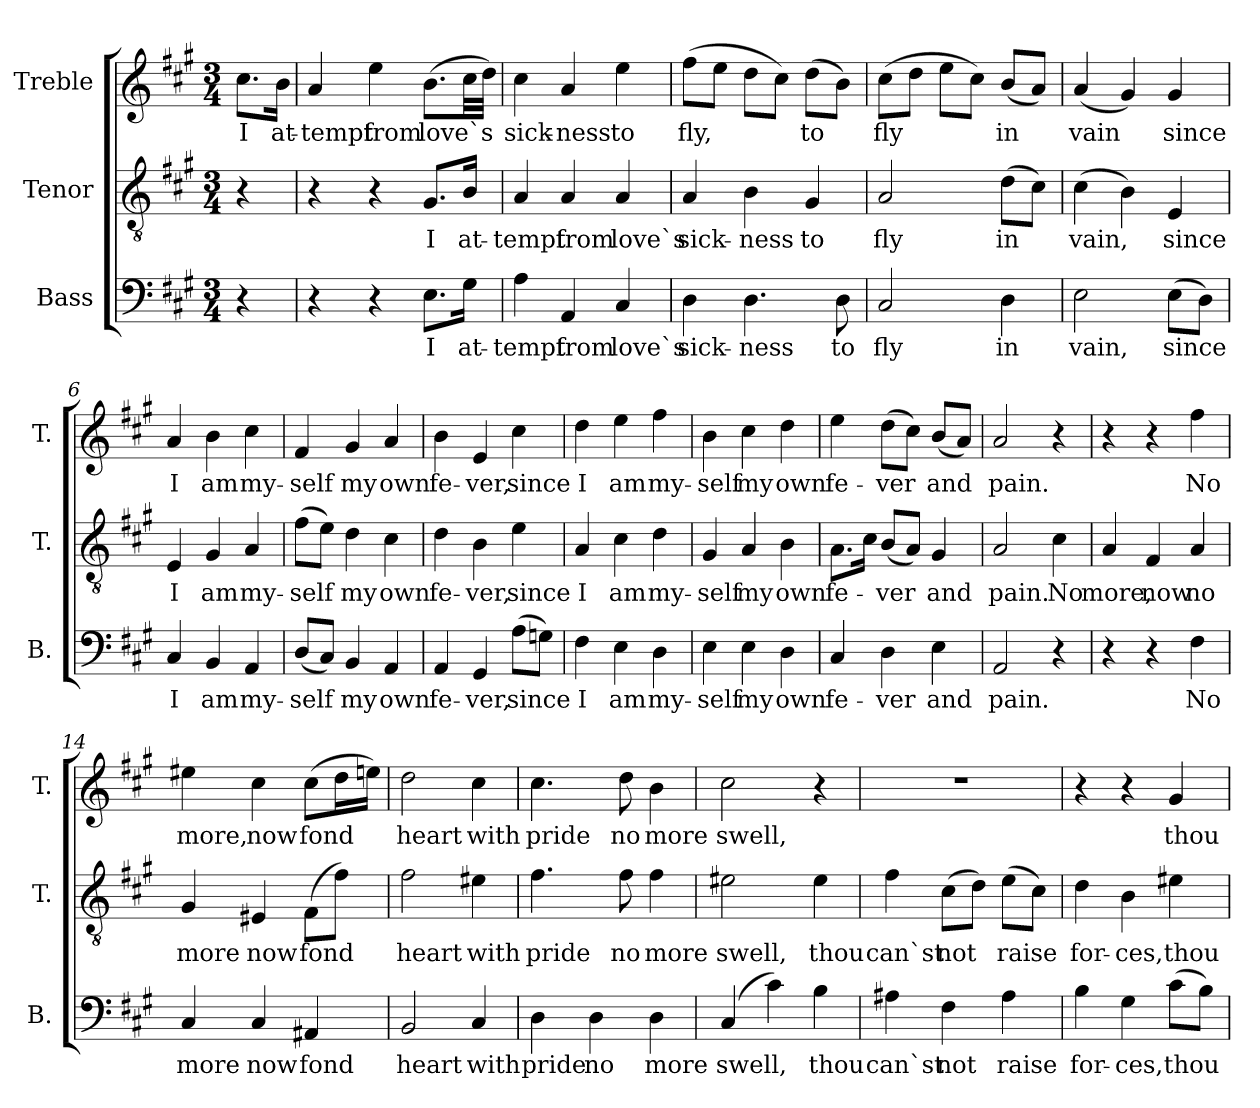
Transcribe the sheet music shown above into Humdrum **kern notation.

**kern	**text	**kern	**text	**kern	**text
*part3	*part3	*part2	*part2	*part1	*part1
*staff3	*staff3	*staff2	*staff2	*staff1	*staff1
*I"Bass	*	*I"Tenor	*	*I"Treble	*
*I'B.	*	*I'T.	*	*I'T.	*
*clefF4	*	*clefGv2	*	*clefG2	*
*k[f#c#g#]	*	*k[f#c#g#]	*	*k[f#c#g#]	*
*M3/4	*	*M3/4	*	*M3/4	*
*MM80	*	*MM80	*	*MM80	*
=	=	=	=	=	=
4r	.	4r	.	8.cc#\L	I
.	.	.	.	16b\Jk	at-
=1	=1	=1	=1	=1	=1
4r	.	4r	.	4a/	-tempt
4r	.	4r	.	4ee\	from
8.E\L	I	8.G#/L	I	(8.b\L	love`s
16G#\Jk	at-	16B/Jk	at-	32cc#\LL	.
.	.	.	.	32dd\JJJ)	.
=2	=2	=2	=2	=2	=2
4A\	-tempt	4A/	-tempt	4cc#\	sick-
4AA/	from	4A/	from	4a/	-ness
4C#/	love`s	4A/	love`s	4ee\	to
=3	=3	=3	=3	=3	=3
4D\	sick-	4A/	sick-	(8ff#\L	fly,
.	.	.	.	8ee\J	.
4.D\	-ness	4B\	-ness	8dd\L	.
.	.	.	.	8cc#\J)	.
.	.	4G#/	to	(8dd\L	to
8D\	to	.	.	8b\J)	.
=4	=4	=4	=4	=4	=4
2C#/	fly	2A/	fly	(8cc#\L	fly
.	.	.	.	8dd\J	.
.	.	.	.	8ee\L	.
.	.	.	.	8cc#\J)	.
4D\	in	(8d\L	in	(8b/L	in
.	.	8c#\J)	.	8a/J)	.
!!LO:LB:g=z
=5	=5	=5	=5	=5	=5
2E\	vain,	(4c#\	vain,	(4a/	vain
.	.	4B\)	.	4g#/)	.
(8E\L	since	4E/	since	4g#/	since
8D\J)	.	.	.	.	.
=6	=6	=6	=6	=6	=6
4C#/	I	4E/	I	4a/	I
4BB/	am	4G#/	am	4b\	am
4AA/	my-	4A/	my-	4cc#\	my-
=7	=7	=7	=7	=7	=7
(8D/L	-self	(8f#\L	-self	4f#/	-self
8C#/J)	.	8e\J)	.	.	.
4BB/	my	4d\	my	4g#/	my
4AA/	own	4c#\	own	4a/	own
=8	=8	=8	=8	=8	=8
4AA/	fe-	4d\	fe-	4b\	fe-
4GG#/	-ver,	4B\	-ver,	4e/	-ver,
(8A\L	since	4e\	since	4cc#\	since
8Gn\J)	.	.	.	.	.
=9	=9	=9	=9	=9	=9
4F#\	I	4A/	I	4dd\	I
4E\	am	4c#\	am	4ee\	am
4D\	my-	4d\	my-	4ff#\	my-
=10	=10	=10	=10	=10	=10
4E\	-self	4G#/	-self	4b\	-self
4E\	my	4A/	my	4cc#\	my
4D\	own	4B\	own	4dd\	own
!!LO:LB:g=z
=11	=11	=11	=11	=11	=11
4C#/	fe-	8.A\L	fe-	4ee\	fe-
.	.	16c#\Jk	.	.	.
4D\	-ver	(8B/L	-ver	(8dd\L	-ver
.	.	8A/J)	.	8cc#\J)	.
4E\	and	4G#/	and	(8b/L	and
.	.	.	.	8a/J)	.
=12	=12	=12	=12	=12	=12
2AA/	pain.	2A/	pain.	2a/	pain.
4r	.	4c#\	No	4r	.
=13	=13	=13	=13	=13	=13
4r	.	4A/	more,	4r	.
4r	.	4F#/	now	4r	.
4F#\	No	4A/	no	4ff#\	No
=14	=14	=14	=14	=14	=14
4C#/	more	4G#/	more	4ee#X\	more,
4C#/	now	4E#X/	now	4cc#\	now
4AA#X/	fond	(8F#\L	fond	(8cc#\L	fond
.	.	8f#\J)	.	16dd\L	.
.	.	.	.	16een\JJ)	.
=15	=15	=15	=15	=15	=15
2BB/	heart	2f#\	heart	2dd\	heart
4C#/	with	4e#X\	with	4cc#\	with
!!LO:PB:g=z
=16	=16	=16	=16	=16	=16
4D\	pride	4.f#\	pride	4.cc#\	pride
4D\	no	.	.	.	.
.	.	8f#\	no	8dd\	no
4D\	more	4f#\	more	4b\	more
=17	=17	=17	=17	=17	=17
(4C#/	swell,	2e#X\	swell,	2cc#\	swell,
4c#\)	.	.	.	.	.
4B\	thou	4e#\	thou	4r	.
=18	=18	=18	=18	=18	=18
4A#X\	can`st	4f#\	can`st	2.r	.
4F#\	not	(8c#\L	not	.	.
.	.	8d\J)	.	.	.
4A#\	raise	(8e\L	raise	.	.
.	.	8c#\J)	.	.	.
=19	=19	=19	=19	=19	=19
4B\	for-	4d\	for-	4r	.
4G#\	-ces,	4B\	-ces,	4r	.
(8c#\L	thou	4e#X\	thou	4g#/	thou
8B\J)	.	.	.	.	.
=	=	=	=	=	=
*-	*-	*-	*-	*-	*-
